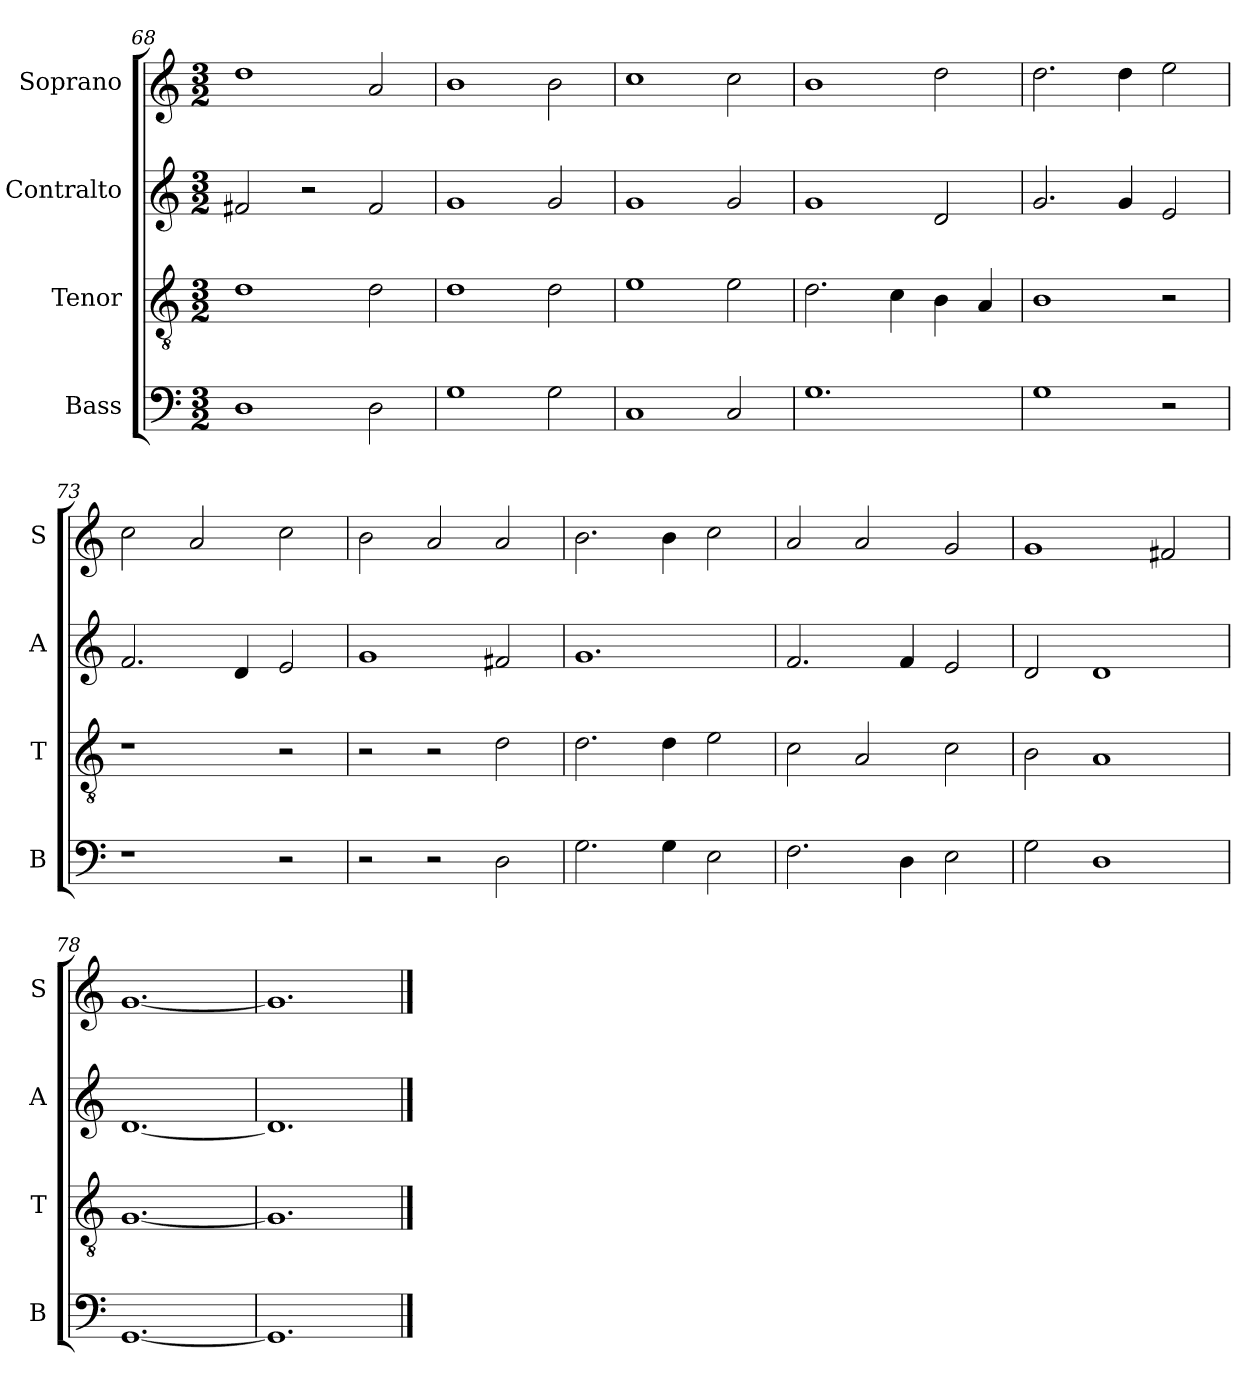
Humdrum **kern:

**kern	**kern	**kern	**kern
*part4	*part3	*part2	*part1
*staff4	*staff3	*staff2	*staff1
*I"Bass	*I"Tenor	*I"Contralto	*I"Soprano
*I'B	*I'T	*I'A	*I'S
*clefF4	*clefGv2	*clefG2	*clefG2
*k[]	*k[]	*k[]	*k[]
*G:mix	*G:mix	*G:mix	*G:mix
*M3/2	*M3/2	*M3/2	*M3/2
=68	=68	=68	=68
1D	1d	2f#X	1dd
.	.	2r	.
2D	2d	2f#	2a
=69	=69	=69	=69
1G	1d	1g	1b
2G	2d	2g	2b
=70	=70	=70	=70
1C	1e	1g	1cc
2C	2e	2g	2cc
=71	=71	=71	=71
1.G	2.d	1g	1b
.	4c	.	.
.	4B	2d	2dd
.	4A	.	.
=72	=72	=72	=72
1G	1B	2.g	2.dd
.	.	4g	4dd
2r	2r	2e	2ee
=73	=73	=73	=73
1r	1r	2.f	2cc
.	.	.	2a
.	.	4d	.
2r	2r	2e	2cc
=74	=74	=74	=74
2r	2r	1g	2b
2r	2r	.	2a
2D	2d	2f#X	2a
=75	=75	=75	=75
2.G	2.d	1.g	2.b
4G	4d	.	4b
2E	2e	.	2cc
=76	=76	=76	=76
2.F	2c	2.f	2a
.	2A	.	2a
4D	.	4f	.
2E	2c	2e	2g
=77	=77	=77	=77
2G	2B	2d	1g
1D	1A	1d	.
.	.	.	2f#X
=78	=78	=78	=78
[1.GG	[1.G	[1.d	[1.g
=79	=79	=79	=79
1.GG]	1.G]	1.d]	1.g]
==	==	==	==
*-	*-	*-	*-
